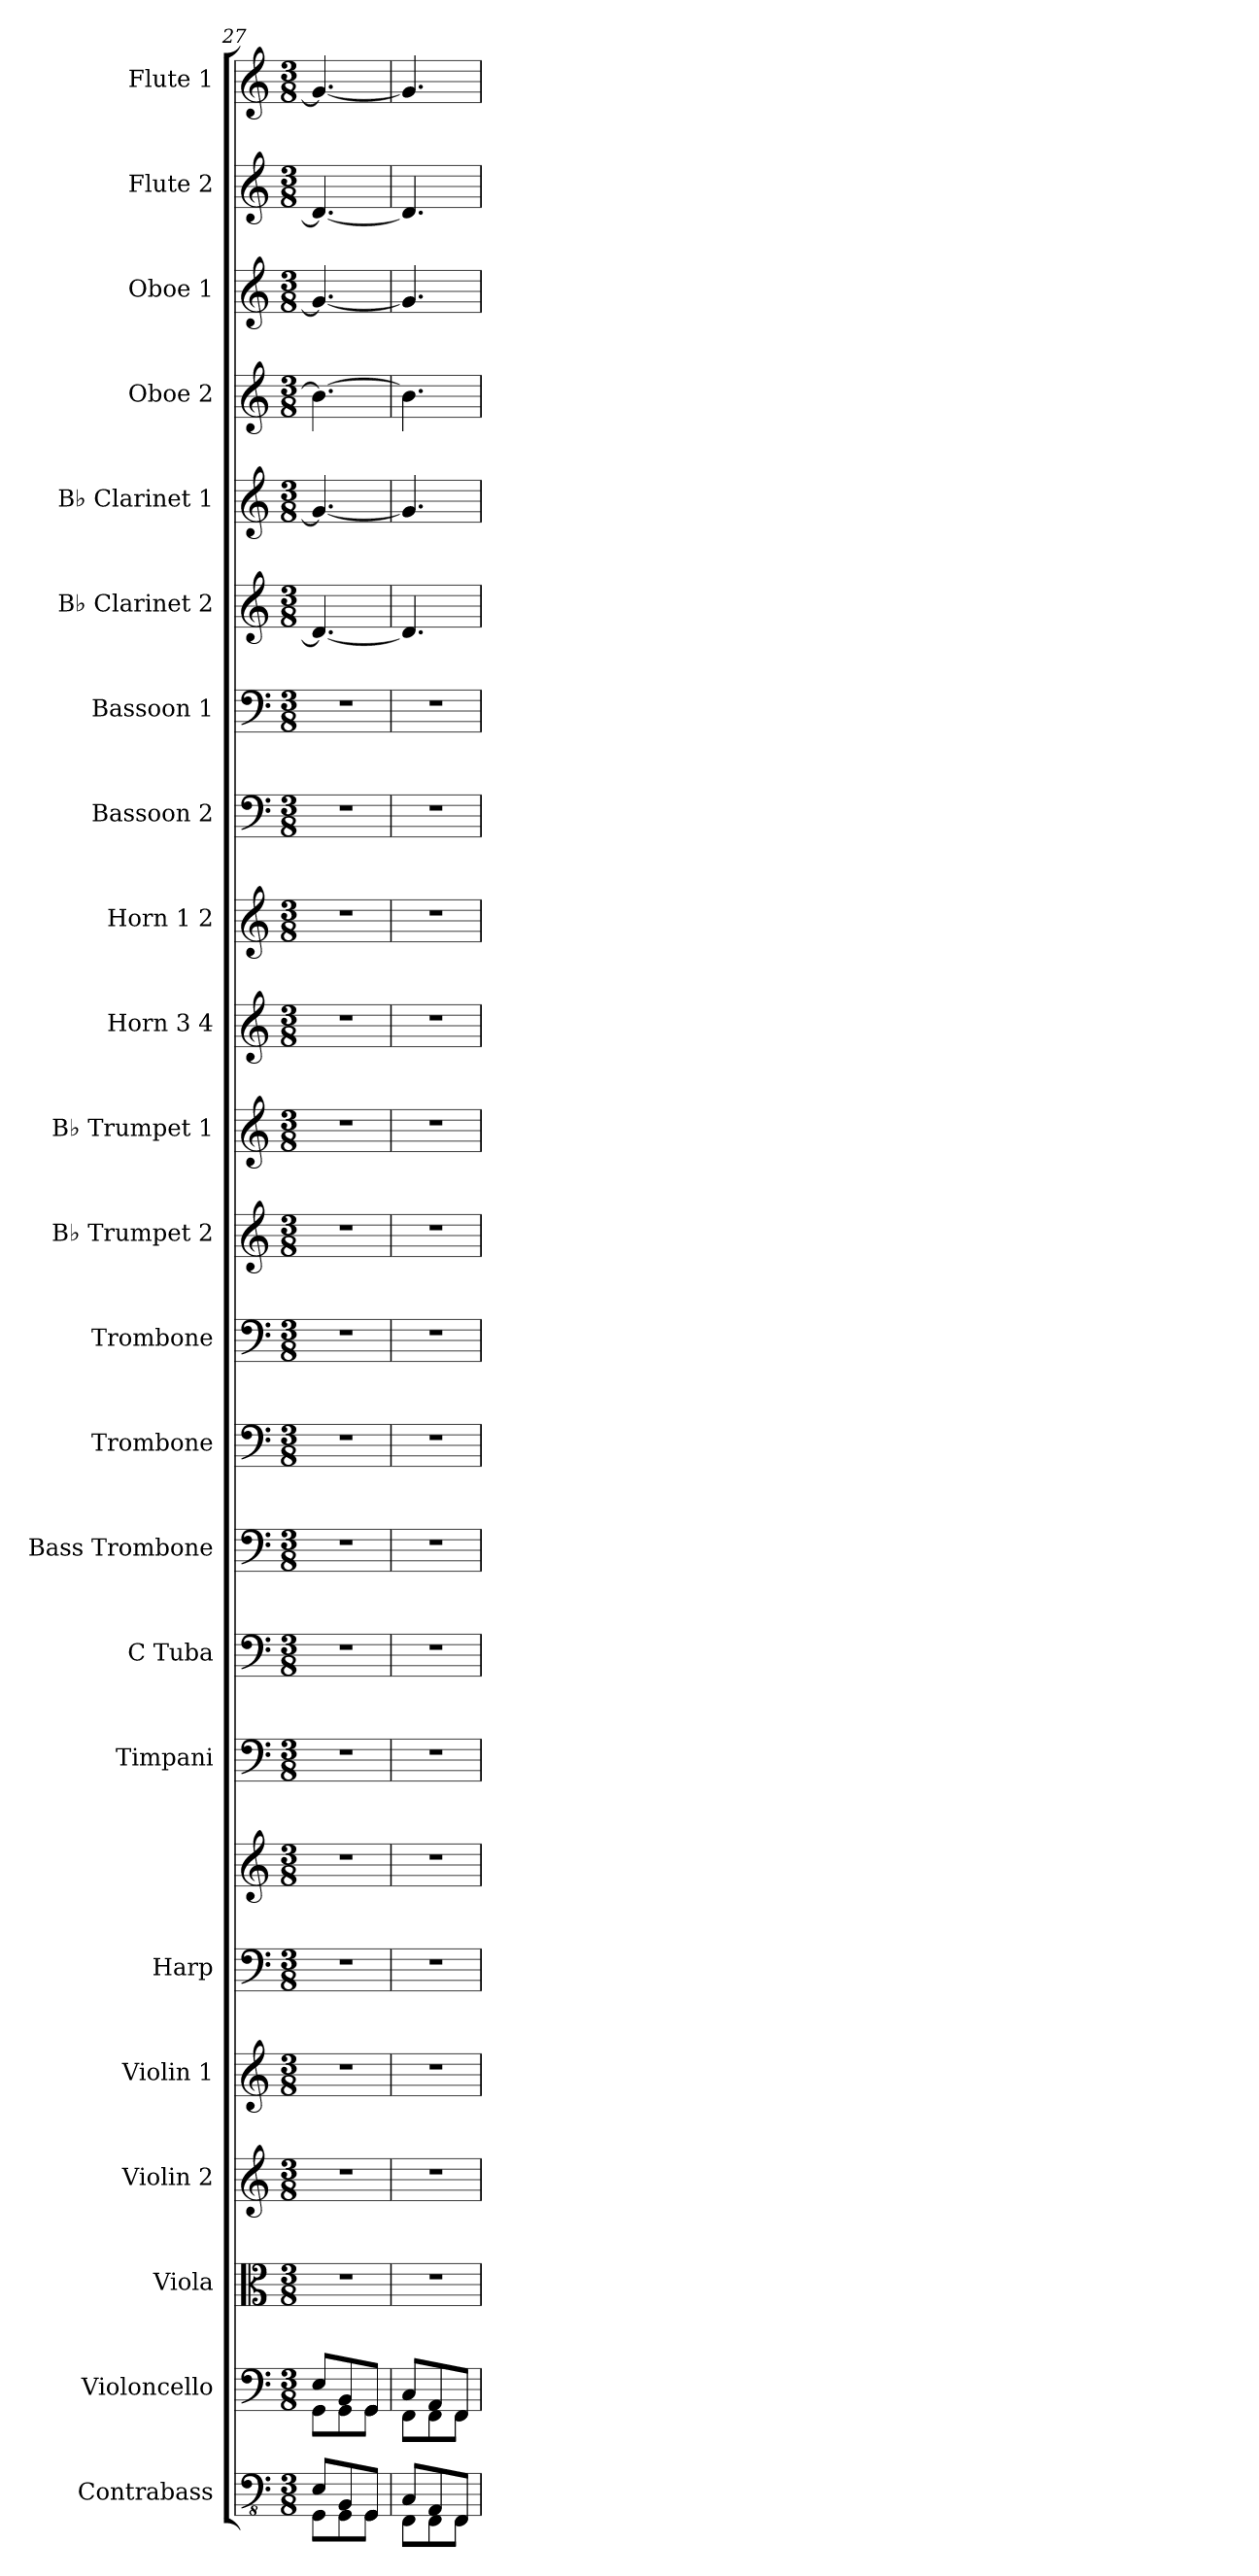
**kern	**kern	**kern	**kern	**kern	**kern	**kern	**kern	**kern	**kern	**kern	**kern	**kern	**kern	**kern	**kern	**kern	**kern	**kern	**kern	**kern	**kern	**kern	**kern
*part23	*part22	*part21	*part20	*part19	*part18	*part18	*part17	*part16	*part15	*part14	*part13	*part12	*part11	*part10	*part9	*part8	*part7	*part6	*part5	*part4	*part3	*part2	*part1
*staff24	*staff23	*staff22	*staff21	*staff20	*staff19	*staff18	*staff17	*staff16	*staff15	*staff14	*staff13	*staff12	*staff11	*staff10	*staff9	*staff8	*staff7	*staff6	*staff5	*staff4	*staff3	*staff2	*staff1
*I"Contrabass	*I"Violoncello	*I"Viola	*I"Violin 2	*I"Violin 1	*I"Harp	*	*I"Timpani	*I"C Tuba	*I"Bass Trombone	*I"Trombone	*I"Trombone	*I"B♭ Trumpet 2	*I"B♭ Trumpet 1	*I"Horn 3 4	*I"Horn 1 2	*I"Bassoon 2	*I"Bassoon 1	*I"B♭ Clarinet 2	*I"B♭ Clarinet 1	*I"Oboe 2	*I"Oboe 1	*I"Flute 2	*I"Flute 1
*I'Cbs.	*I'Vlc.	*I'Vla.	*I'Vln. 2	*I'Vln. 1	*I'Hrp.	*	*I'Timp.	*I'C Tu.	*I'B. Trb.	*I'Trb.	*I'Trb.	*I'B♭ Tpt. 2	*I'B♭ Tpt. 1	*I'Hn. 3 4	*I'Hn. 1 2	*I'Bsn. 2	*I'Bsn. 1	*I'B♭ Cl. 2	*I'B♭ Cl. 1	*I'Ob. 2	*I'Ob. 1	*I'Fl. 2	*I'Fl. 1
*clefFv4	*clefF4	*clefC3	*clefG2	*clefG2	*clefF4	*clefG2	*clefF4	*clefF4	*clefF4	*clefF4	*clefF4	*clefG2	*clefG2	*clefG2	*clefG2	*clefF4	*clefF4	*clefG2	*clefG2	*clefG2	*clefG2	*clefG2	*clefG2
*	*	*	*	*	*	*	*	*	*	*	*	*ITrd1c2	*ITrd1c2	*ITrd4c7	*ITrd4c7	*	*	*ITrd1c2	*ITrd1c2	*	*	*	*
*k[]	*k[]	*k[]	*k[]	*k[]	*k[]	*k[]	*k[]	*k[]	*k[]	*k[]	*k[]	*k[b-e-]	*k[b-e-]	*k[b-]	*k[b-]	*k[]	*k[]	*k[b-e-]	*k[b-e-]	*k[]	*k[]	*k[]	*k[]
*C:	*C:	*C:	*C:	*C:	*C:	*C:	*C:	*C:	*C:	*C:	*C:	*B-:	*B-:	*F:	*F:	*C:	*C:	*B-:	*B-:	*C:	*C:	*C:	*C:
*M3/8	*M3/8	*M3/8	*M3/8	*M3/8	*M3/8	*M3/8	*M3/8	*M3/8	*M3/8	*M3/8	*M3/8	*M3/8	*M3/8	*M3/8	*M3/8	*M3/8	*M3/8	*M3/8	*M3/8	*M3/8	*M3/8	*M3/8	*M3/8
=27	=27	=27	=27	=27	=27	=27	=27	=27	=27	=27	=27	=27	=27	=27	=27	=27	=27	=27	=27	=27	=27	=27	=27
*^	*^	*	*	*	*	*	*	*	*	*	*	*	*	*	*	*	*	*	*	*	*	*	*
8EE/L	8GGG\L	8E/L	8GG\L	4.r	4.r	4.r	4.r	4.r	4.r	4.r	4.r	4.r	4.r	4.r	4.r	4.r	4.r	4.r	4.r	4.c/_	4.f/_	4.b\_	4.g/_	4.d/_	4.g/_
8BBB/	8GGG\	8BB/	8GG\	.	.	.	.	.	.	.	.	.	.	.	.	.	.	.	.	.	.	.	.	.	.
8GGG/J	8GGG\J	8GG/J	8GG\J	.	.	.	.	.	.	.	.	.	.	.	.	.	.	.	.	.	.	.	.	.	.
=28	=28	=28	=28	=28	=28	=28	=28	=28	=28	=28	=28	=28	=28	=28	=28	=28	=28	=28	=28	=28	=28	=28	=28	=28	=28
8CC/L	8FFF\L	8C/L	8FF\L	4.r	4.r	4.r	4.r	4.r	4.r	4.r	4.r	4.r	4.r	4.r	4.r	4.r	4.r	4.r	4.r	4.c/]	4.f/]	4.b\]	4.g/]	4.d/]	4.g/]
8AAA/	8FFF\	8AA/	8FF\	.	.	.	.	.	.	.	.	.	.	.	.	.	.	.	.	.	.	.	.	.	.
8FFF/J	8FFF\J	8FF/J	8FF\J	.	.	.	.	.	.	.	.	.	.	.	.	.	.	.	.	.	.	.	.	.	.
*v	*v	*	*	*	*	*	*	*	*	*	*	*	*	*	*	*	*	*	*	*	*	*	*	*	*
*	*v	*v	*	*	*	*	*	*	*	*	*	*	*	*	*	*	*	*	*	*	*	*	*	*
=	=	=	=	=	=	=	=	=	=	=	=	=	=	=	=	=	=	=	=	=	=	=	=
*-	*-	*-	*-	*-	*-	*-	*-	*-	*-	*-	*-	*-	*-	*-	*-	*-	*-	*-	*-	*-	*-	*-	*-
